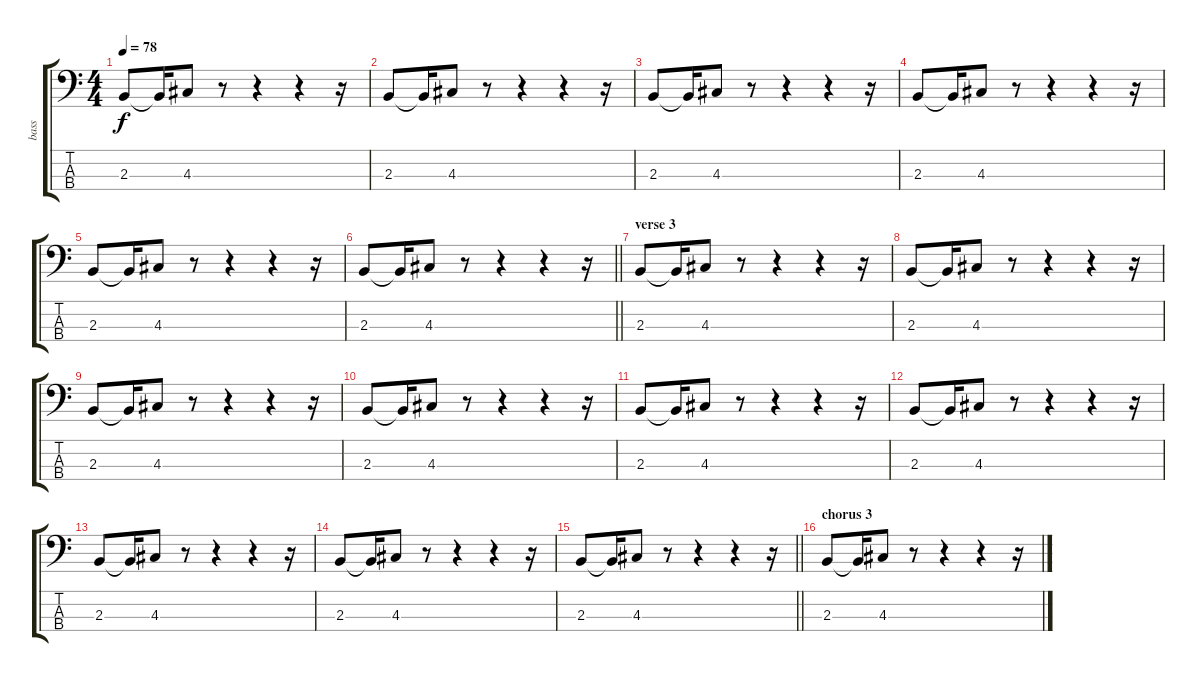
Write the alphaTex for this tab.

\track ("bass" "bass") {instrument electricbassfinger}
\staff {score tabs}
\tuning (G2 D2 A1 E1) {hide}
\ts (4 4)
\tempo 78
\clef f4
\ks c
2.3.8{dy f} 2.3{t}.16 4.3.8 r.8 r.4 r.4 r.16 |
2.3.8 2.3{t}.16 4.3.8 r.8 r.4 r.4 r.16 |
2.3.8 2.3{t}.16 4.3.8 r.8 r.4 r.4 r.16 |
2.3.8 2.3{t}.16 4.3.8 r.8 r.4 r.4 r.16 |
2.3.8 2.3{t}.16 4.3.8 r.8 r.4 r.4 r.16 |
\barLineRight lightlight
2.3.8 2.3{t}.16 4.3.8 r.8 r.4 r.4 r.16 |
\section ("" "verse 3")
2.3.8 2.3{t}.16 4.3.8 r.8 r.4 r.4 r.16 |
2.3.8 2.3{t}.16 4.3.8 r.8 r.4 r.4 r.16 |
2.3.8 2.3{t}.16 4.3.8 r.8 r.4 r.4 r.16 |
2.3.8 2.3{t}.16 4.3.8 r.8 r.4 r.4 r.16 |
2.3.8 2.3{t}.16 4.3.8 r.8 r.4 r.4 r.16 |
2.3.8 2.3{t}.16 4.3.8 r.8 r.4 r.4 r.16 |
2.3.8 2.3{t}.16 4.3.8 r.8 r.4 r.4 r.16 |
2.3.8 2.3{t}.16 4.3.8 r.8 r.4 r.4 r.16 |
\barLineRight lightlight
2.3.8 2.3{t}.16 4.3.8 r.8 r.4 r.4 r.16 |
\section ("" "chorus 3")
2.3.8 2.3{t}.16 4.3.8 r.8 r.4 r.4 r.16
